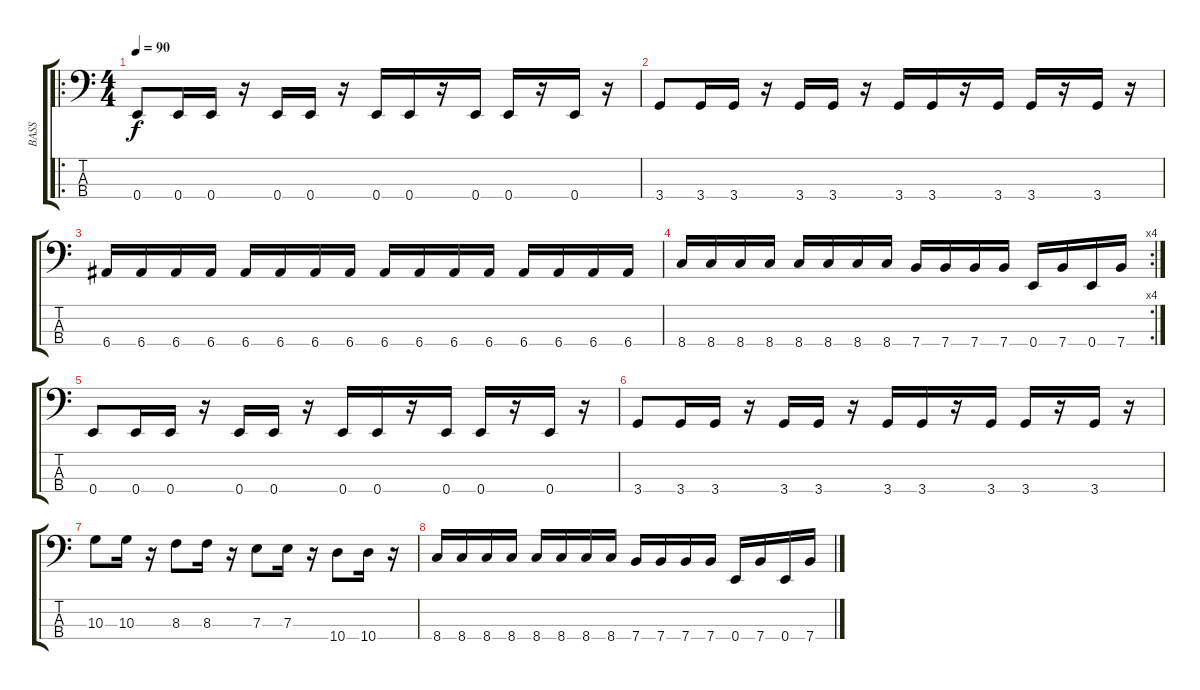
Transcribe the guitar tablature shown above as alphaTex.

\track ("BASS" "BASS") {instrument electricbassfinger}
\staff {score tabs}
\tuning (G2 D2 A1 E1) {hide}
\ro
\ts (4 4)
\tempo 90
\clef f4
\ks c
0.4.8{dy f} 0.4.16 0.4.16 r.16 0.4.16 0.4.16 r.16 0.4.16 0.4.16 r.16 0.4.16 0.4.16 r.16 0.4.16 r.16 |
3.4.8 3.4.16 3.4.16 r.16 3.4.16 3.4.16 r.16 3.4.16 3.4.16 r.16 3.4.16 3.4.16 r.16 3.4.16 r.16 |
6.4.16 6.4.16 6.4.16 6.4.16 6.4.16 6.4.16 6.4.16 6.4.16 6.4.16 6.4.16 6.4.16 6.4.16 6.4.16 6.4.16 6.4.16 6.4.16 |
\rc 4
8.4.16 8.4.16 8.4.16 8.4.16 8.4.16 8.4.16 8.4.16 8.4.16 7.4.16 7.4.16 7.4.16 7.4.16 0.4.16 7.4.16 0.4.16 7.4.16 |
0.4.8 0.4.16 0.4.16 r.16 0.4.16 0.4.16 r.16 0.4.16 0.4.16 r.16 0.4.16 0.4.16 r.16 0.4.16 r.16 |
3.4.8 3.4.16 3.4.16 r.16 3.4.16 3.4.16 r.16 3.4.16 3.4.16 r.16 3.4.16 3.4.16 r.16 3.4.16 r.16 |
10.3.8 10.3.16 r.16 8.3.8 8.3.16 r.16 7.3.8 7.3.16 r.16 10.4.8 10.4.16 r.16 |
8.4.16 8.4.16 8.4.16 8.4.16 8.4.16 8.4.16 8.4.16 8.4.16 7.4.16 7.4.16 7.4.16 7.4.16 0.4.16 7.4.16 0.4.16 7.4.16
